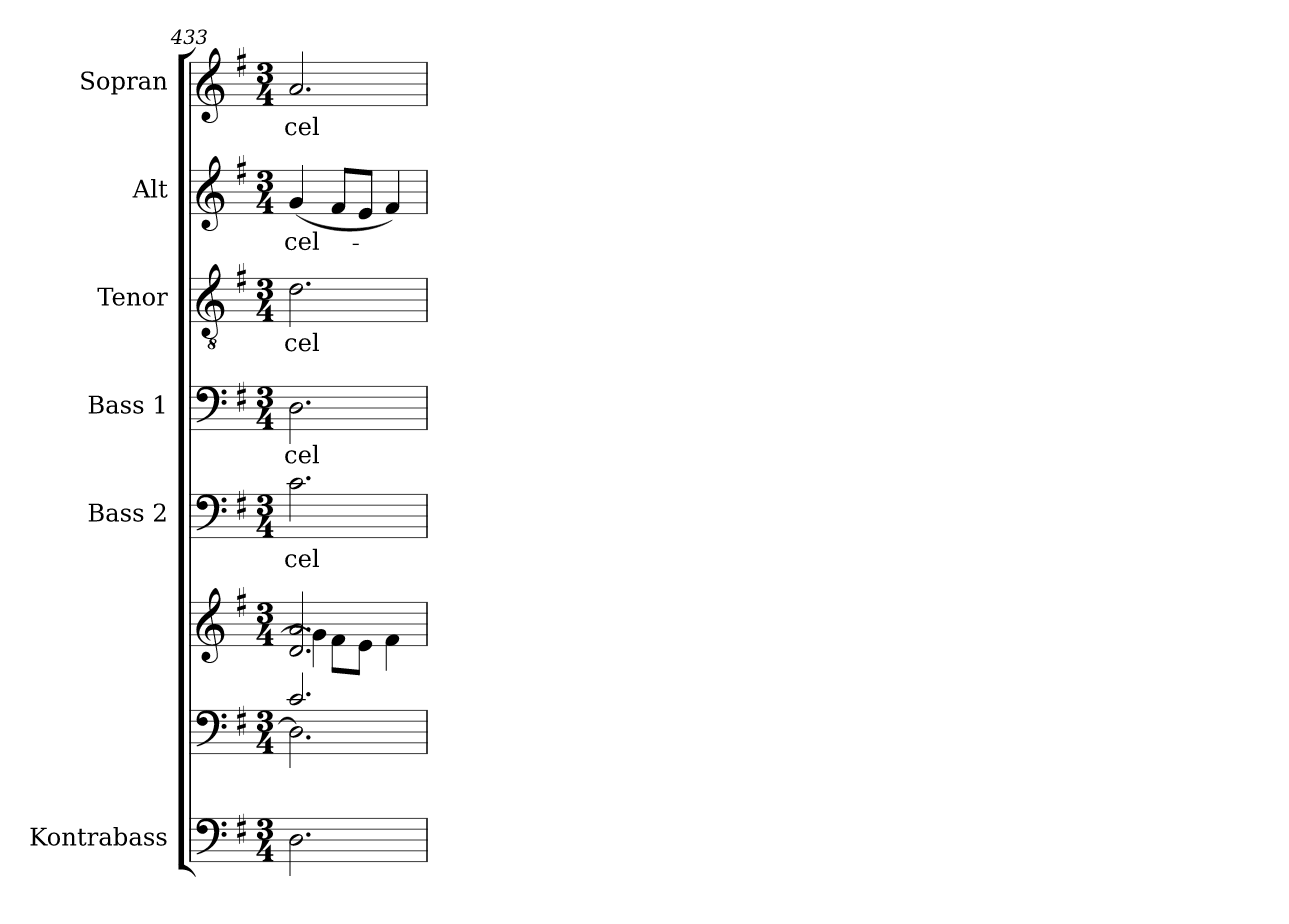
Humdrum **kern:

**kern	**kern	**kern	**kern	**text	**kern	**text	**kern	**text	**kern	**text	**kern	**text
*part7	*part6	*part6	*part5	*part5	*part4	*part4	*part3	*part3	*part2	*part2	*part1	*part1
*staff8	*staff7	*staff6	*staff5	*staff5	*staff4	*staff4	*staff3	*staff3	*staff2	*staff2	*staff1	*staff1
*I"Kontrabass	*	*	*I"Bass 2	*	*I"Bass 1	*	*I"Tenor	*	*I"Alt	*	*I"Sopran	*
*I'Kb.	*	*	*I'B. 2	*	*I'B. 1	*	*I'T.	*	*I'A.	*	*I'S.	*
*clefF4	*clefF4	*clefG2	*clefF4	*	*clefF4	*	*clefGv2	*	*clefG2	*	*clefG2	*
*ITrd7c12	*	*	*	*	*	*	*	*	*	*	*	*
*k[f#]	*k[f#]	*k[f#]	*k[f#]	*	*k[f#]	*	*k[f#]	*	*k[f#]	*	*k[f#]	*
*G:	*G:	*G:	*G:	*	*G:	*	*G:	*	*G:	*	*G:	*
*M3/4	*M3/4	*M3/4	*M3/4	*	*M3/4	*	*M3/4	*	*M3/4	*	*M3/4	*
=433	=433	=433	=433	=433	=433	=433	=433	=433	=433	=433	=433	=433
*	*^	*^	*	*	*	*	*	*	*	*	*	*
!	!	!	!	!	!	!LO:LY:b	!	!LO:LY:b	!	!LO:LY:b	!	!LO:LY:b	!	!LO:LY:b
2.DD\	2.c/	2.D\]	2.d/ 2.a/	4g\]	2.c\	-cel-	2.D\	-cel-	2.d\	-cel-	(<4g/	-cel-	2.a/	-cel-
.	.	.	.	8f#\L	.	.	.	.	.	.	8f#/L	.	.	.
.	.	.	.	8e\J	.	.	.	.	.	.	8e/J	.	.	.
.	.	.	.	4f#\	.	.	.	.	.	.	4f#/)	.	.	.
*	*v	*v	*	*	*	*	*	*	*	*	*	*	*	*
*	*	*v	*v	*	*	*	*	*	*	*	*	*	*
=	=	=	=	=	=	=	=	=	=	=	=	=
*-	*-	*-	*-	*-	*-	*-	*-	*-	*-	*-	*-	*-
